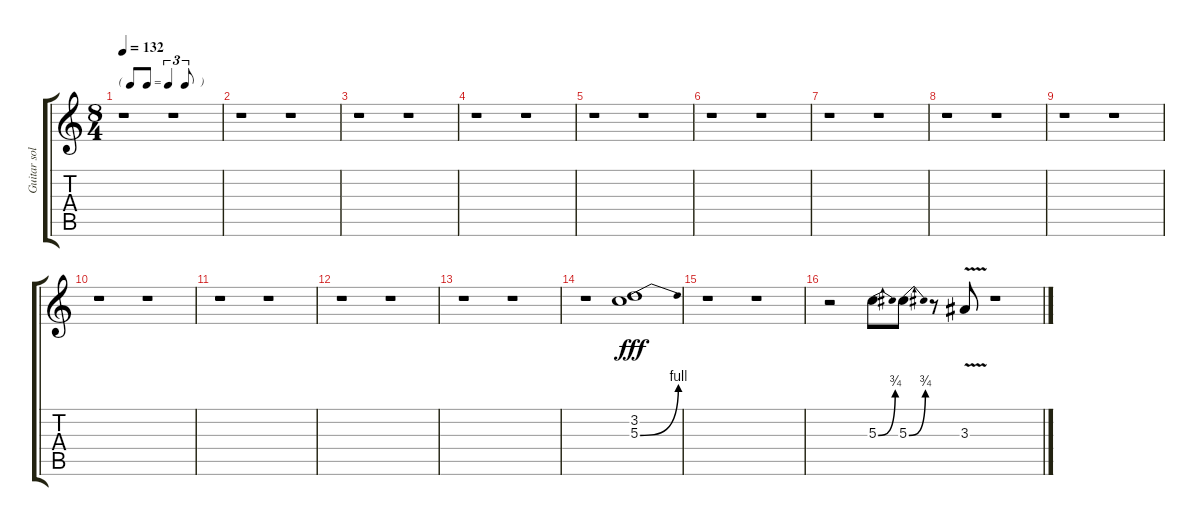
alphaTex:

\track ("Guitar solo" "Guitar sol") {instrument overdrivenguitar}
\staff {score tabs}
\tuning (E4 B3 G3 D3 A2 E2) {hide}
\ts (8 4)
\tf triplet8th
\tempo 132
\clef g2
\ks c
r.1{dy fff instrument overdrivenguitar} r.1 |
r.1 r.1 |
r.1 r.1 |
r.1 r.1 |
r.1 r.1 |
r.1 r.1 |
r.1 r.1 |
r.1 r.1 |
r.1 r.1 |
r.1 r.1 |
r.1 r.1 |
r.1 r.1 |
r.1 r.1 |
r.1 (3.2 5.3{be (bend 0 0 60 4)}).1 |
r.1 r.1 |
r.2 5.3{be (bend 0 0 60 3)}.8 5.3{be (bend 0 0 60 3)}.8 r.8 3.3{v}.8 r.1
